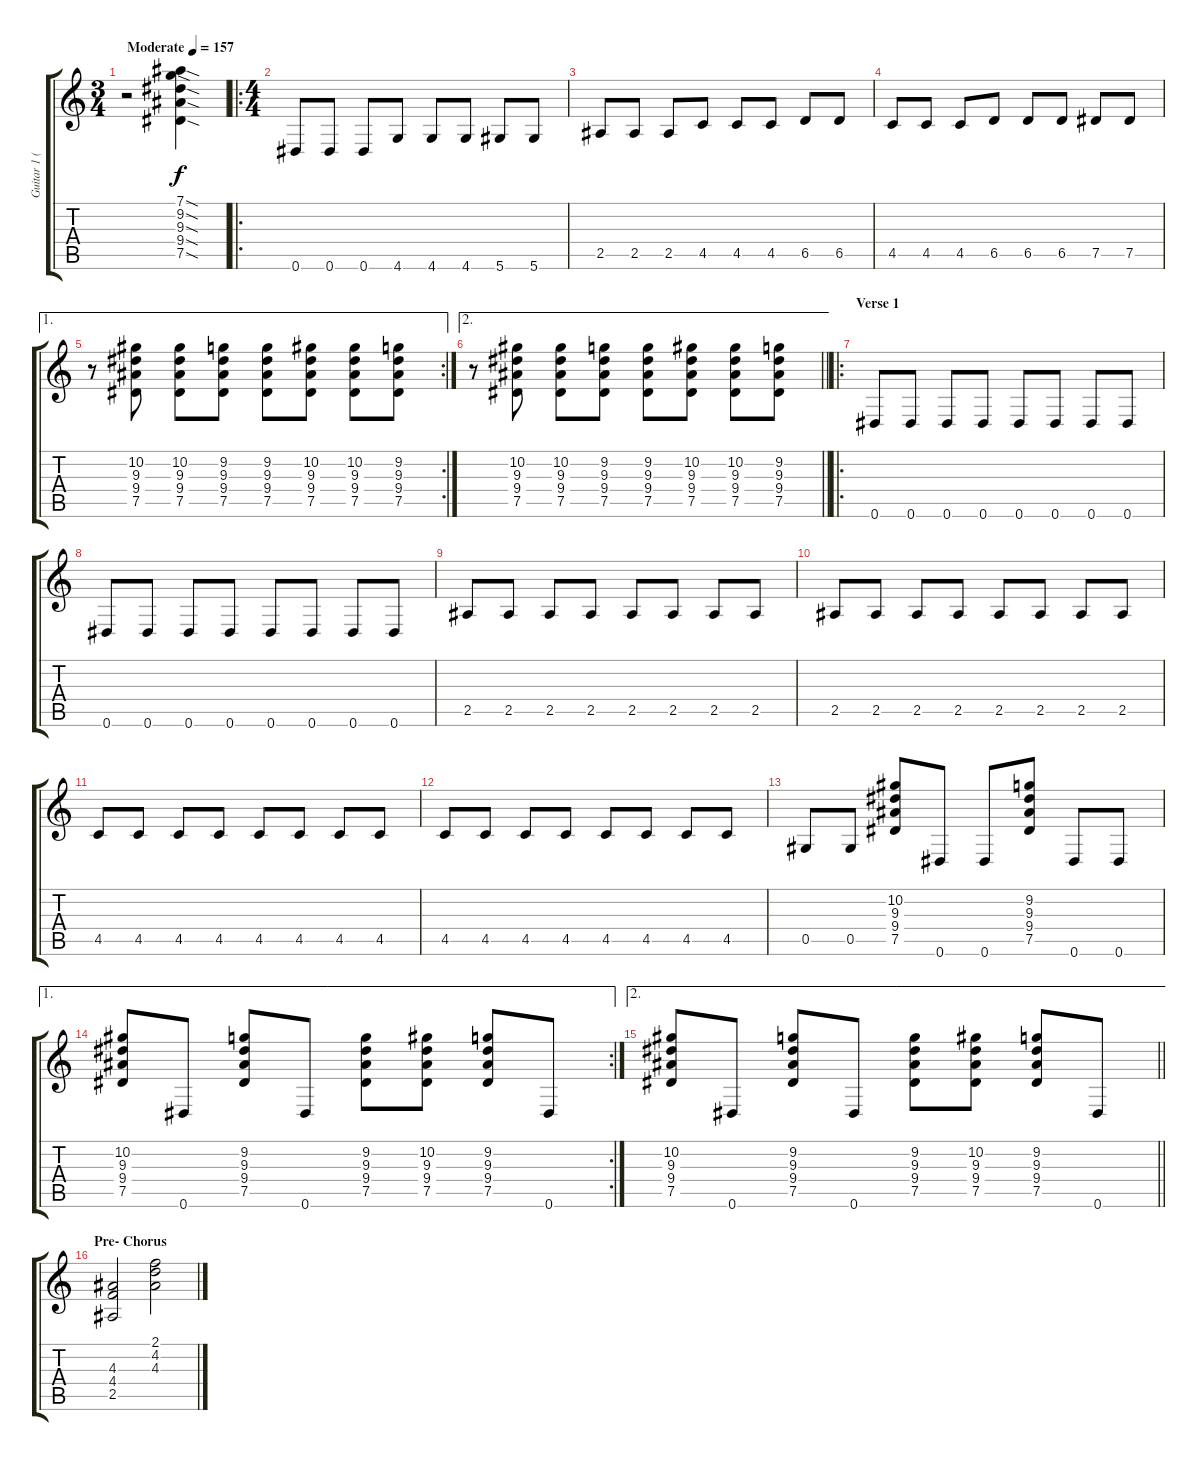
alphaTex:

\track ("Guitar 1 (solo)" "Guitar 1 (") {instrument distortionguitar}
\staff {score tabs}
\tuning (Eb4 Bb3 Gb3 Db3 Ab2 Eb2) {hide}
\ts (3 4)
\tempo (157 "Moderate")
\clef g2
\ks c
r.2{dy f instrument distortionguitar} (7.1{sod} 9.2{sod} 9.3{sod} 9.4{sod} 7.5{sod}).4 |
\ro
\ts (4 4)
0.6.8 0.6.8 0.6.8 4.6.8 4.6.8 4.6.8 5.6.8 5.6.8 |
2.5.8 2.5.8 2.5.8 4.5.8 4.5.8 4.5.8 6.5.8 6.5.8 |
4.5.8 4.5.8 4.5.8 6.5.8 6.5.8 6.5.8 7.5.8 7.5.8 |
\ae 1
\rc 2
r.8 (10.2 9.3 9.4 7.5).8 (10.2 9.3 9.4 7.5).8 (9.2 9.3 9.4 7.5).8 (9.2 9.3 9.4 7.5).8 (10.2 9.3 9.4 7.5).8 (10.2 9.3 9.4 7.5).8 (9.2 9.3 9.4 7.5).8 |
\ae 2
\barLineRight lightlight
r.8 (10.2 9.3 9.4 7.5).8 (10.2 9.3 9.4 7.5).8 (9.2 9.3 9.4 7.5).8 (9.2 9.3 9.4 7.5).8 (10.2 9.3 9.4 7.5).8 (10.2 9.3 9.4 7.5).8 (9.2 9.3 9.4 7.5).8 |
\ro
\section ("" "Verse 1")
0.6.8 0.6.8 0.6.8 0.6.8 0.6.8 0.6.8 0.6.8 0.6.8 |
0.6.8 0.6.8 0.6.8 0.6.8 0.6.8 0.6.8 0.6.8 0.6.8 |
2.5.8 2.5.8 2.5.8 2.5.8 2.5.8 2.5.8 2.5.8 2.5.8 |
2.5.8 2.5.8 2.5.8 2.5.8 2.5.8 2.5.8 2.5.8 2.5.8 |
4.5.8 4.5.8 4.5.8 4.5.8 4.5.8 4.5.8 4.5.8 4.5.8 |
4.5.8 4.5.8 4.5.8 4.5.8 4.5.8 4.5.8 4.5.8 4.5.8 |
0.5.8 0.5.8 (10.2 9.3 9.4 7.5).8 0.6.8 0.6.8 (9.2 9.3 9.4 7.5).8 0.6.8 0.6.8 |
\ae 1
\rc 2
(10.2 9.3 9.4 7.5).8 0.6.8 (9.2 9.3 9.4 7.5).8 0.6.8 (9.2 9.3 9.4 7.5).8 (10.2 9.3 9.4 7.5).8 (9.2 9.3 9.4 7.5).8 0.6.8 |
\ae 2
\barLineRight lightlight
(10.2 9.3 9.4 7.5).8 0.6.8 (9.2 9.3 9.4 7.5).8 0.6.8 (9.2 9.3 9.4 7.5).8 (10.2 9.3 9.4 7.5).8 (9.2 9.3 9.4 7.5).8 0.6.8 |
\section ("" "Pre- Chorus")
(4.3 4.4 2.5).2 (2.1 4.2 4.3).2
